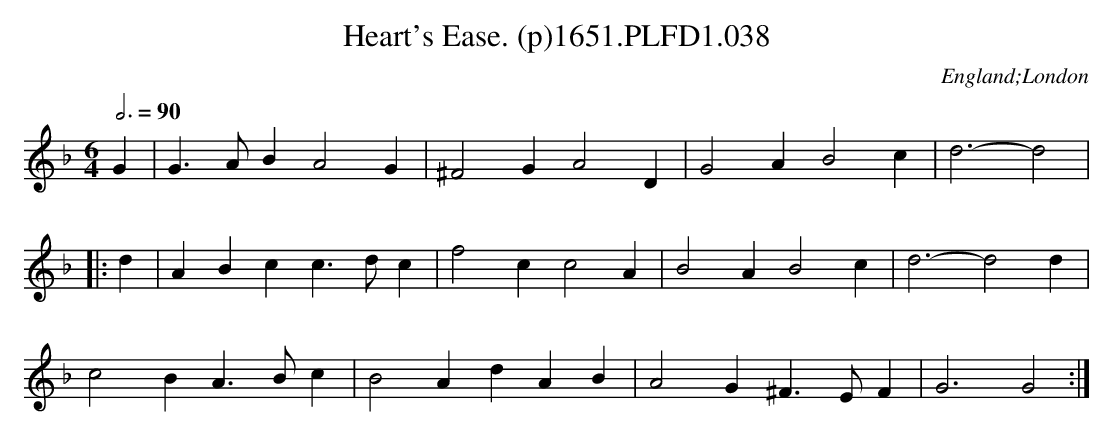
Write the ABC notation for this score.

X:1
T:Heart's Ease. (p)1651.PLFD1.038
M:6/4
L:1/4
Q:3/4=90
O:England;London
K:F
G|G>AB A2 G|^F2 G A2 D|G2 A B2 c|d3-d2|
|:d|ABc c>dc|f2 c c2 A|B2 A B2 c|d3-d2 d|
c2 B A>Bc|B2 A dAB|A2 G ^F>EF|G3 G2:|
